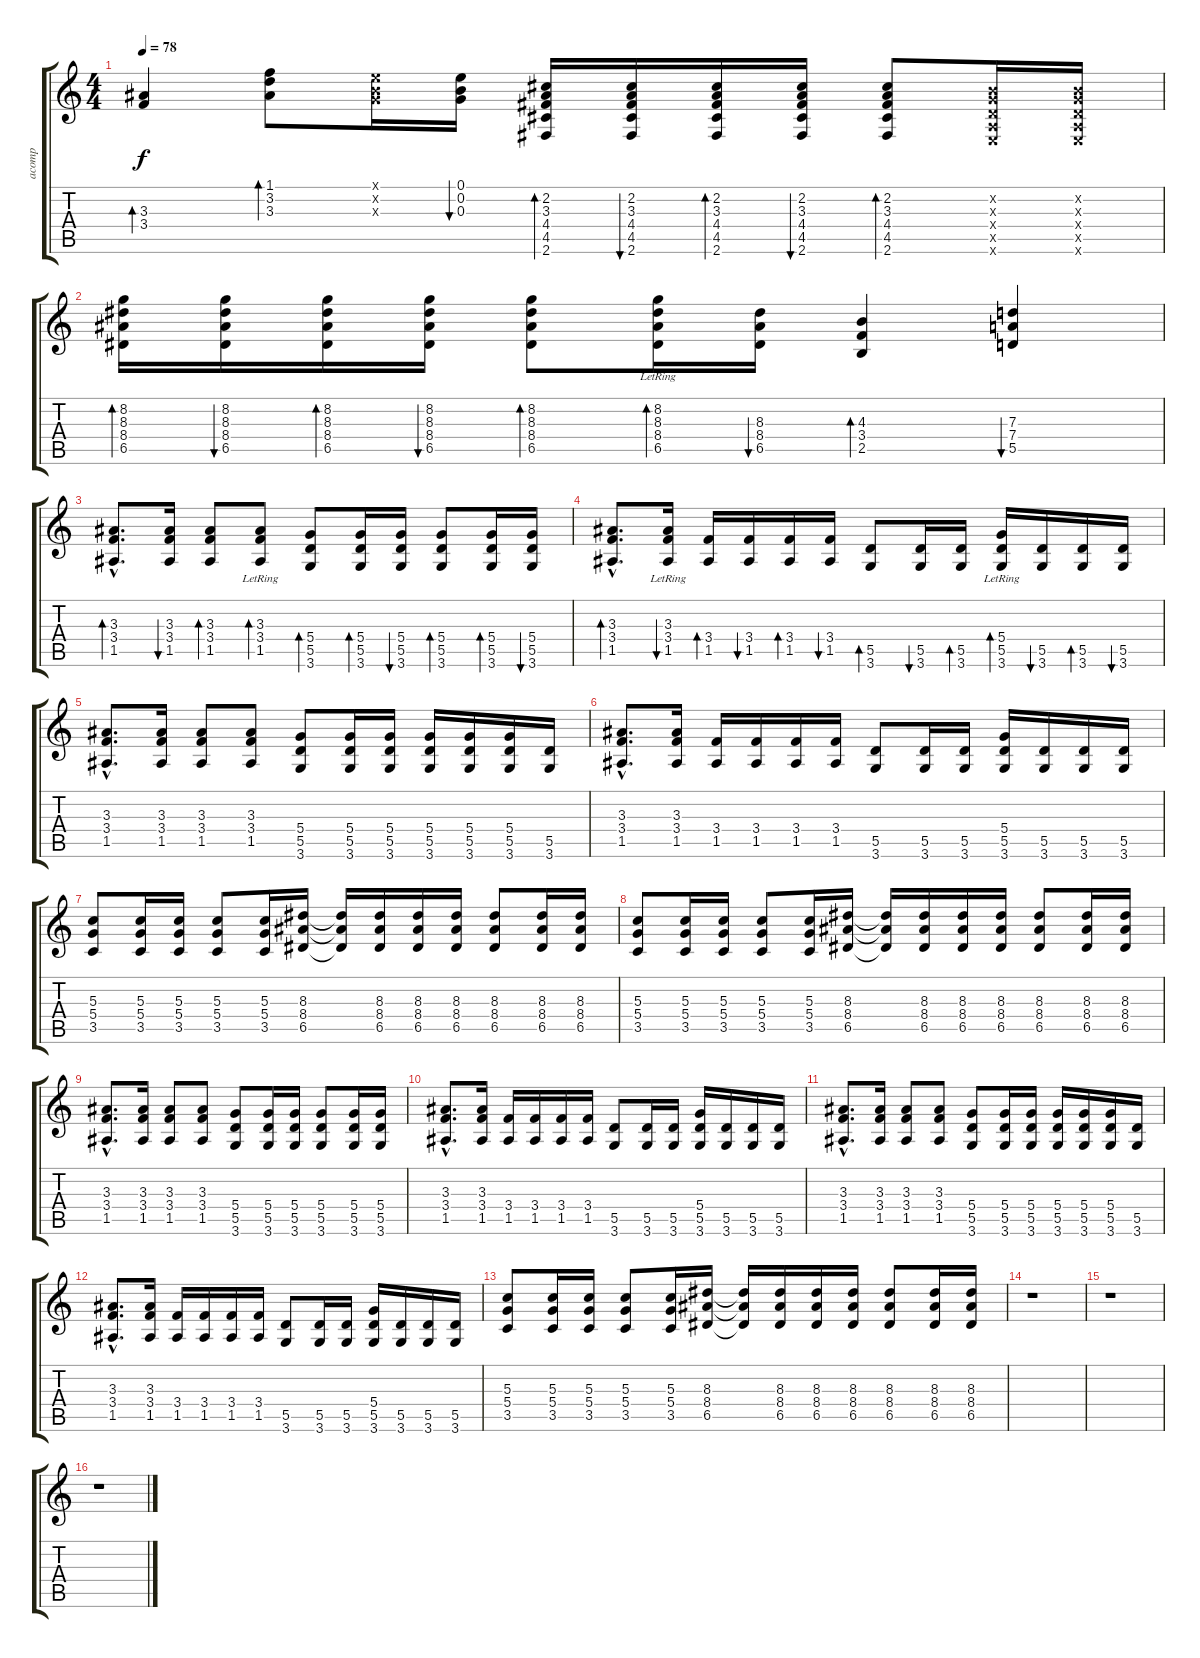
\track ("acomp" "acomp") {instrument acousticguitarsteel}
\staff {score tabs}
\tuning (E4 B3 G3 D3 A2 E2) {hide}
\ts (4 4)
\tempo 78
\clef g2
\ks c
(3.3 3.4).4{bd 30 dy f} (1.1 3.2 3.3).8{bd 30} (0.1{x} 0.2{x} 0.3{x}).16 (0.1 0.2 0.3).16{bu 30} (2.2 3.3 4.4 4.5 2.6).16{bd 30} (2.2 3.3 4.4 4.5 2.6).16{bu 30} (2.2 3.3 4.4 4.5 2.6).16{bd 30} (2.2 3.3 4.4 4.5 2.6).16{bu 30} (2.2 3.3 4.4 4.5 2.6).8{bd 30} (0.2{x} 0.3{x} 0.4{x} 0.5{x} 0.6{x}).16 (0.2{x} 0.3{x} 0.4{x} 0.5{x} 0.6{x}).16 |
(8.2 8.3 8.4 6.5).16{bd 30} (8.2 8.3 8.4 6.5).16{bu 30} (8.2 8.3 8.4 6.5).16{bd 30} (8.2 8.3 8.4 6.5).16{bu 30} (8.2 8.3 8.4 6.5).8{bd 30} (8.2{lr} 8.3 8.4 6.5).16{bd 30} (8.3 8.4 6.5).16{bu 30} (4.3 3.4 2.5).4{bd 30} (7.3 7.4 5.5).4{bu 30} |
(3.3{hac} 3.4{hac} 1.5{hac}).8{d bd 60 volume 8} (3.3 3.4 1.5).16{bu 60} (3.3 3.4 1.5).8{bd 60} (3.3{lr} 3.4 1.5).8{bd 60} (5.4 5.5 3.6).8{bd 60} (5.4 5.5 3.6).16{bd 60} (5.4 5.5 3.6).16{bu 60} (5.4 5.5 3.6).8{bd 60} (5.4 5.5 3.6).16{bd 60} (5.4 5.5 3.6).16{bu 60} |
(3.3{hac} 3.4{hac} 1.5{hac}).8{d bd 60} (3.3{lr} 3.4 1.5).16{bu 60} (3.4 1.5).16{bd 60} (3.4 1.5).16{bu 60} (3.4 1.5).16{bd 60} (3.4 1.5).16{bu 60} (5.5 3.6).8{bd 60} (5.5 3.6).16{bu 60} (5.5 3.6).16{bd 60} (5.4{lr} 5.5 3.6).16{bd 60} (5.5 3.6).16{bu 60} (5.5 3.6).16{bd 60} (5.5 3.6).16{bu 60} |
(3.3{hac} 3.4{hac} 1.5{hac}).8{d volume 8} (3.3 3.4 1.5).16 (3.3 3.4 1.5).8 (3.3 3.4 1.5).8 (5.4 5.5 3.6).8 (5.4 5.5 3.6).16 (5.4 5.5 3.6).16 (5.4 5.5 3.6).16 (5.4 5.5 3.6).16 (5.4 5.5 3.6).16 (5.5 3.6).16 |
(3.3{hac} 3.4{hac} 1.5{hac}).8{d} (3.3 3.4 1.5).16 (3.4 1.5).16 (3.4 1.5).16 (3.4 1.5).16 (3.4 1.5).16 (5.5 3.6).8 (5.5 3.6).16 (5.5 3.6).16 (5.4 5.5 3.6).16 (5.5 3.6).16 (5.5 3.6).16 (5.5 3.6).16 |
(5.3 5.4 3.5).8 (5.3 5.4 3.5).16 (5.3 5.4 3.5).16 (5.3 5.4 3.5).8 (5.3 5.4 3.5).16 (8.3 8.4 6.5).16 (8.3{t} 8.4{t} 6.5{t}).16 (8.3 8.4 6.5).16 (8.3 8.4 6.5).16 (8.3 8.4 6.5).16 (8.3 8.4 6.5).8 (8.3 8.4 6.5).16 (8.3 8.4 6.5).16 |
(5.3 5.4 3.5).8{volume 8} (5.3 5.4 3.5).16 (5.3 5.4 3.5).16 (5.3 5.4 3.5).8 (5.3 5.4 3.5).16 (8.3 8.4 6.5).16 (8.3{t} 8.4{t} 6.5{t}).16 (8.3 8.4 6.5).16 (8.3 8.4 6.5).16 (8.3 8.4 6.5).16 (8.3 8.4 6.5).8 (8.3 8.4 6.5).16 (8.3 8.4 6.5).16 |
(3.3{hac} 3.4{hac} 1.5{hac}).8{d volume 8} (3.3 3.4 1.5).16 (3.3 3.4 1.5).8 (3.3 3.4 1.5).8 (5.4 5.5 3.6).8 (5.4 5.5 3.6).16 (5.4 5.5 3.6).16 (5.4 5.5 3.6).8 (5.4 5.5 3.6).16 (5.4 5.5 3.6).16 |
(3.3{hac} 3.4{hac} 1.5{hac}).8{d} (3.3 3.4 1.5).16 (3.4 1.5).16 (3.4 1.5).16 (3.4 1.5).16 (3.4 1.5).16 (5.5 3.6).8 (5.5 3.6).16 (5.5 3.6).16 (5.4 5.5 3.6).16 (5.5 3.6).16 (5.5 3.6).16 (5.5 3.6).16 |
(3.3{hac} 3.4{hac} 1.5{hac}).8{d volume 8} (3.3 3.4 1.5).16 (3.3 3.4 1.5).8 (3.3 3.4 1.5).8 (5.4 5.5 3.6).8 (5.4 5.5 3.6).16 (5.4 5.5 3.6).16 (5.4 5.5 3.6).16 (5.4 5.5 3.6).16 (5.4 5.5 3.6).16 (5.5 3.6).16 |
(3.3{hac} 3.4{hac} 1.5{hac}).8{d} (3.3 3.4 1.5).16 (3.4 1.5).16 (3.4 1.5).16 (3.4 1.5).16 (3.4 1.5).16 (5.5 3.6).8 (5.5 3.6).16 (5.5 3.6).16 (5.4 5.5 3.6).16 (5.5 3.6).16 (5.5 3.6).16 (5.5 3.6).16 |
(5.3 5.4 3.5).8{volume 8} (5.3 5.4 3.5).16 (5.3 5.4 3.5).16 (5.3 5.4 3.5).8 (5.3 5.4 3.5).16 (8.3 8.4 6.5).16 (8.3{t} 8.4{t} 6.5{t}).16 (8.3 8.4 6.5).16 (8.3 8.4 6.5).16 (8.3 8.4 6.5).16 (8.3 8.4 6.5).8 (8.3 8.4 6.5).16 (8.3 8.4 6.5).16 |
r.1 |
r.1 |
r.1
